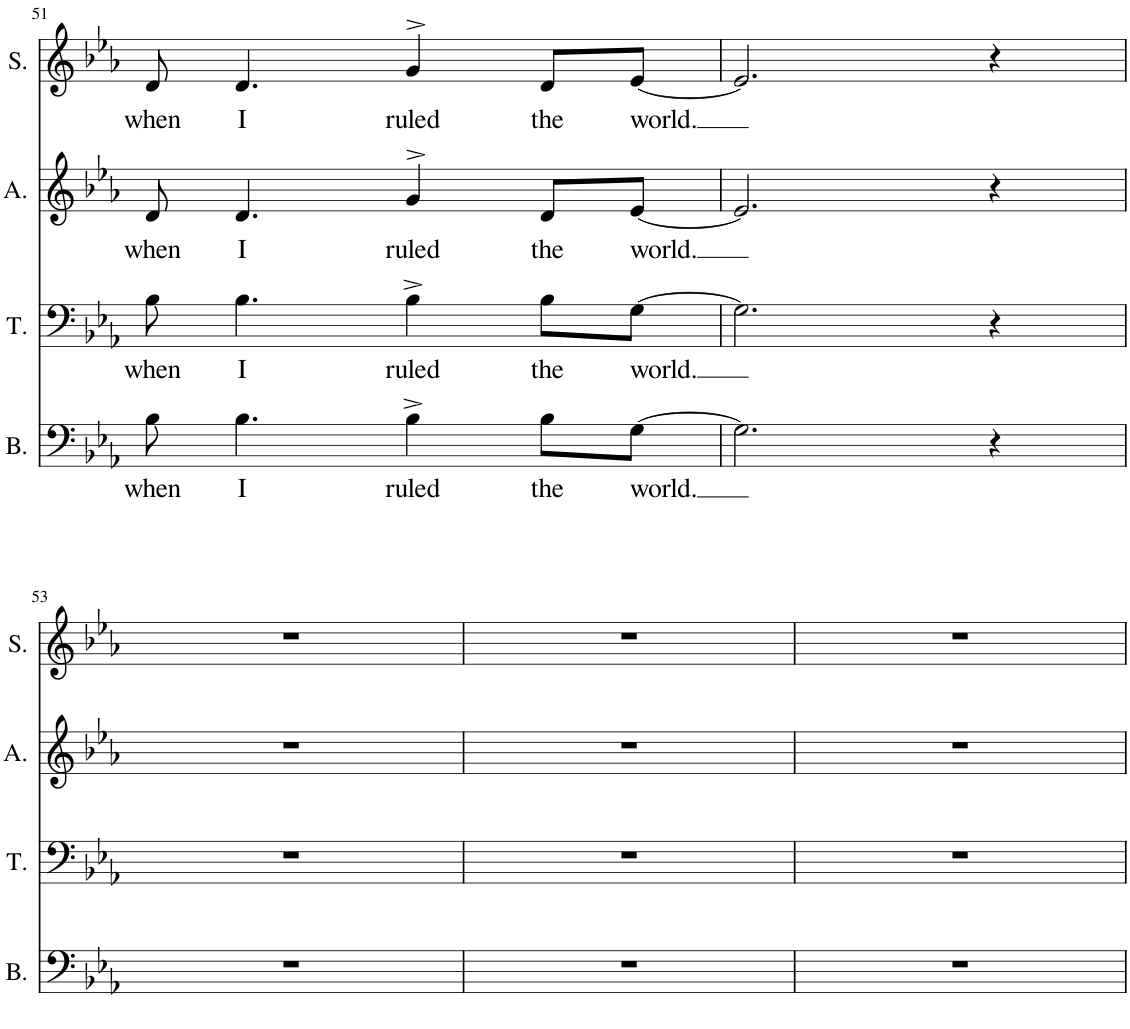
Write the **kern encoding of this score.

**kern	**text	**kern	**text	**kern	**text	**kern	**text
*part4	*part4	*part3	*part3	*part2	*part2	*part1	*part1
*staff4	*staff4	*staff3	*staff3	*staff2	*staff2	*staff1	*staff1
*I"Bas	*	*I"Tenor	*	*I"Alt	*	*I"Sopraan	*
*I'B.	*	*I'T.	*	*I'A.	*	*I'S.	*
!!LO:PB:g=z
*clefF4	*	*clefF4	*	*clefG2	*	*clefG2	*
*k[b-e-a-]	*	*k[b-e-a-]	*	*k[b-e-a-]	*	*k[b-e-a-]	*
*M4/4	*	*M4/4	*	*M4/4	*	*M4/4	*
=51	=51	=51	=51	=51	=51	=51	=51
!	!LO:LY:b	!	!LO:LY:b	!	!LO:LY:b	!	!LO:LY:b
8B-\	when	8B-\	when	8d/	when	8d/	when
!	!LO:LY:b	!	!LO:LY:b	!	!LO:LY:b	!	!LO:LY:b
4.B-\	I	4.B-\	I	4.d/	I	4.d/	I
!	!LO:LY:b	!	!LO:LY:b	!	!LO:LY:b	!	!LO:LY:b
4B-^>\	ruled	4B-^>\	ruled	4g^>/	ruled	4g^>/	ruled
!	!LO:LY:b	!	!LO:LY:b	!	!LO:LY:b	!	!LO:LY:b
8B-\L	the	8B-\L	the	8d/L	the	8d/L	the
!	!LO:LY:b	!	!LO:LY:b	!	!LO:LY:b	!	!LO:LY:b
[8G\J	world.	[8G\J	world.	[8e-/J	world.	[8e-/J	world.
=52	=52	=52	=52	=52	=52	=52	=52
2.G\]	.	2.G\]	.	2.e-/]	.	2.e-/]	.
4r	.	4r	.	4r	.	4r	.
!!LO:LB:g=z
=53	=53	=53	=53	=53	=53	=53	=53
1r	.	1r	.	1r	.	1r	.
=54	=54	=54	=54	=54	=54	=54	=54
1r	.	1r	.	1r	.	1r	.
=55	=55	=55	=55	=55	=55	=55	=55
1r	.	1r	.	1r	.	1r	.
=	=	=	=	=	=	=	=
*-	*-	*-	*-	*-	*-	*-	*-
